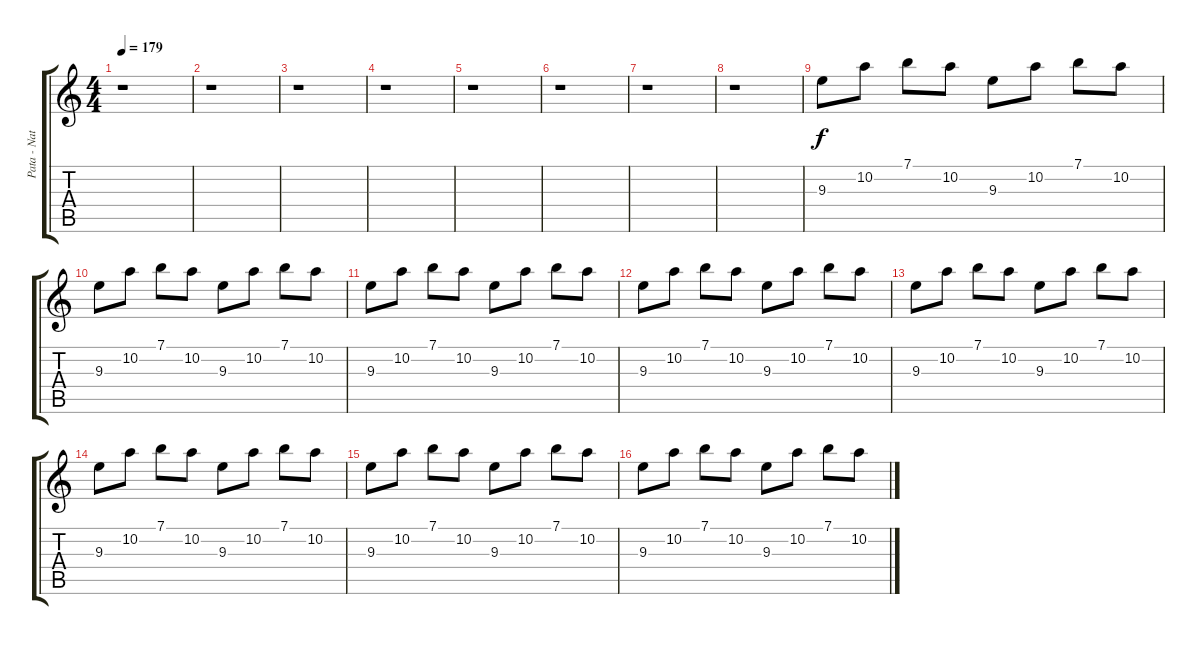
\track ("Pata - Natural tone" "Pata - Nat") {instrument electricguitarclean}
\staff {score tabs}
\tuning (E4 B3 G3 D3 A2 E2) {hide}
\ts (4 4)
\tempo 179
\clef g2
\ks c
r.1{dy f} |
r.1 |
r.1 |
r.1 |
r.1 |
r.1 |
r.1 |
r.1 |
9.3.8 10.2.8 7.1.8 10.2.8 9.3.8 10.2.8 7.1.8 10.2.8 |
9.3.8 10.2.8 7.1.8 10.2.8 9.3.8 10.2.8 7.1.8 10.2.8 |
9.3.8 10.2.8 7.1.8 10.2.8 9.3.8 10.2.8 7.1.8 10.2.8 |
9.3.8 10.2.8 7.1.8 10.2.8 9.3.8 10.2.8 7.1.8 10.2.8 |
9.3.8 10.2.8 7.1.8 10.2.8 9.3.8 10.2.8 7.1.8 10.2.8 |
9.3.8 10.2.8 7.1.8 10.2.8 9.3.8 10.2.8 7.1.8 10.2.8 |
9.3.8 10.2.8 7.1.8 10.2.8 9.3.8 10.2.8 7.1.8 10.2.8 |
9.3.8 10.2.8 7.1.8 10.2.8 9.3.8 10.2.8 7.1.8 10.2.8
